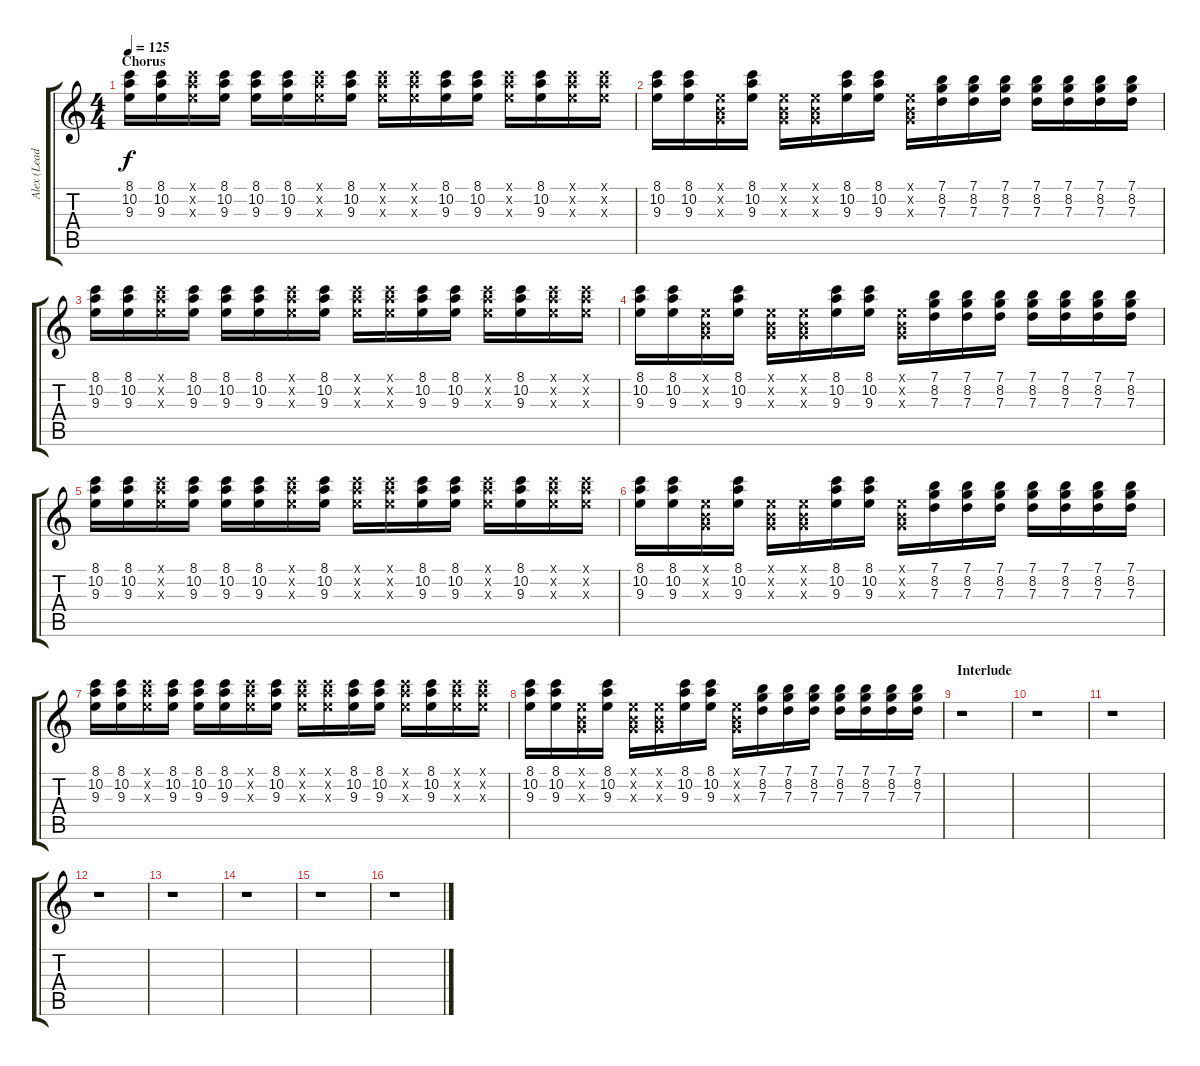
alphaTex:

\track ("Alex (Lead Guitar)" "Alex (Lead") {instrument electricguitarclean}
\staff {score tabs}
\tuning (E4 B3 G3 D3 A2 E2) {hide}
\ts (4 4)
\section ("" "Chorus")
\tempo 125
\clef g2
\ks c
(8.1 10.2 9.3).16{dy f volume 10 instrument overdrivenguitar} (8.1 10.2 9.3).16 (8.1{x} 10.2{x} 9.3{x}).16 (8.1 10.2 9.3).16 (8.1 10.2 9.3).16 (8.1 10.2 9.3).16 (8.1{x} 10.2{x} 9.3{x}).16 (8.1 10.2 9.3).16 (8.1{x} 10.2{x} 9.3{x}).16 (8.1{x} 10.2{x} 9.3{x}).16 (8.1 10.2 9.3).16 (8.1 10.2 9.3).16 (8.1{x} 10.2{x} 9.3{x}).16 (8.1 10.2 9.3).16 (8.1{x} 10.2{x} 9.3{x}).16 (8.1{x} 10.2{x} 9.3{x}).16 |
(8.1 10.2 9.3).16 (8.1 10.2 9.3).16 (0.1{x} 0.2{x} 0.3{x}).16 (8.1 10.2 9.3).16 (0.1{x} 0.2{x} 0.3{x}).16 (0.1{x} 0.2{x} 0.3{x}).16 (8.1 10.2 9.3).16 (8.1 10.2 9.3).16 (0.1{x} 0.2{x} 0.3{x}).16 (7.1 8.2 7.3).16 (7.1 8.2 7.3).16 (7.1 8.2 7.3).16 (7.1 8.2 7.3).16 (7.1 8.2 7.3).16 (7.1 8.2 7.3).16 (7.1 8.2 7.3).16 |
(8.1 10.2 9.3).16 (8.1 10.2 9.3).16 (8.1{x} 10.2{x} 9.3{x}).16 (8.1 10.2 9.3).16 (8.1 10.2 9.3).16 (8.1 10.2 9.3).16 (8.1{x} 10.2{x} 9.3{x}).16 (8.1 10.2 9.3).16 (8.1{x} 10.2{x} 9.3{x}).16 (8.1{x} 10.2{x} 9.3{x}).16 (8.1 10.2 9.3).16 (8.1 10.2 9.3).16 (8.1{x} 10.2{x} 9.3{x}).16 (8.1 10.2 9.3).16 (8.1{x} 10.2{x} 9.3{x}).16 (8.1{x} 10.2{x} 9.3{x}).16 |
(8.1 10.2 9.3).16 (8.1 10.2 9.3).16 (0.1{x} 0.2{x} 0.3{x}).16 (8.1 10.2 9.3).16 (0.1{x} 0.2{x} 0.3{x}).16 (0.1{x} 0.2{x} 0.3{x}).16 (8.1 10.2 9.3).16 (8.1 10.2 9.3).16 (0.1{x} 0.2{x} 0.3{x}).16 (7.1 8.2 7.3).16 (7.1 8.2 7.3).16 (7.1 8.2 7.3).16 (7.1 8.2 7.3).16 (7.1 8.2 7.3).16 (7.1 8.2 7.3).16 (7.1 8.2 7.3).16 |
(8.1 10.2 9.3).16 (8.1 10.2 9.3).16 (8.1{x} 10.2{x} 9.3{x}).16 (8.1 10.2 9.3).16 (8.1 10.2 9.3).16 (8.1 10.2 9.3).16 (8.1{x} 10.2{x} 9.3{x}).16 (8.1 10.2 9.3).16 (8.1{x} 10.2{x} 9.3{x}).16 (8.1{x} 10.2{x} 9.3{x}).16 (8.1 10.2 9.3).16 (8.1 10.2 9.3).16 (8.1{x} 10.2{x} 9.3{x}).16 (8.1 10.2 9.3).16 (8.1{x} 10.2{x} 9.3{x}).16 (8.1{x} 10.2{x} 9.3{x}).16 |
(8.1 10.2 9.3).16 (8.1 10.2 9.3).16 (0.1{x} 0.2{x} 0.3{x}).16 (8.1 10.2 9.3).16 (0.1{x} 0.2{x} 0.3{x}).16 (0.1{x} 0.2{x} 0.3{x}).16 (8.1 10.2 9.3).16 (8.1 10.2 9.3).16 (0.1{x} 0.2{x} 0.3{x}).16 (7.1 8.2 7.3).16 (7.1 8.2 7.3).16 (7.1 8.2 7.3).16 (7.1 8.2 7.3).16 (7.1 8.2 7.3).16 (7.1 8.2 7.3).16 (7.1 8.2 7.3).16 |
(8.1 10.2 9.3).16 (8.1 10.2 9.3).16 (8.1{x} 10.2{x} 9.3{x}).16 (8.1 10.2 9.3).16 (8.1 10.2 9.3).16 (8.1 10.2 9.3).16 (8.1{x} 10.2{x} 9.3{x}).16 (8.1 10.2 9.3).16 (8.1{x} 10.2{x} 9.3{x}).16 (8.1{x} 10.2{x} 9.3{x}).16 (8.1 10.2 9.3).16 (8.1 10.2 9.3).16 (8.1{x} 10.2{x} 9.3{x}).16 (8.1 10.2 9.3).16 (8.1{x} 10.2{x} 9.3{x}).16 (8.1{x} 10.2{x} 9.3{x}).16 |
(8.1 10.2 9.3).16 (8.1 10.2 9.3).16 (0.1{x} 0.2{x} 0.3{x}).16 (8.1 10.2 9.3).16 (0.1{x} 0.2{x} 0.3{x}).16 (0.1{x} 0.2{x} 0.3{x}).16 (8.1 10.2 9.3).16 (8.1 10.2 9.3).16 (0.1{x} 0.2{x} 0.3{x}).16 (7.1 8.2 7.3).16 (7.1 8.2 7.3).16 (7.1 8.2 7.3).16 (7.1 8.2 7.3).16 (7.1 8.2 7.3).16 (7.1 8.2 7.3).16 (7.1 8.2 7.3).16 |
\section ("" "Interlude")
r.1 |
r.1 |
r.1 |
r.1 |
r.1 |
r.1 |
r.1 |
r.1
